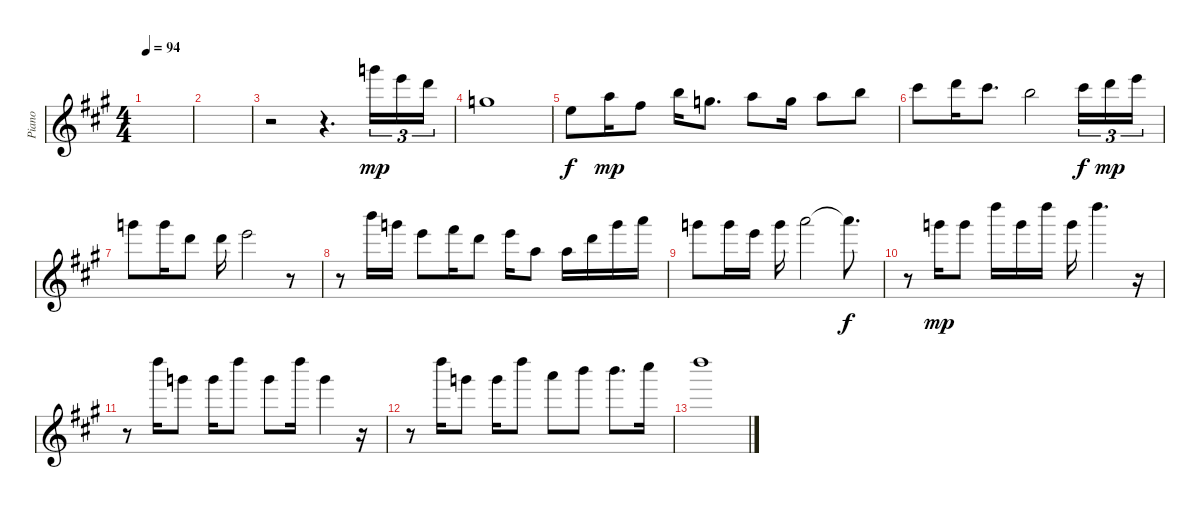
\track ("Piano" "Piano") {instrument brightacousticpiano}
\staff {score}
\tuning (A4 B3 G3 D3 A2 E2) {hide}
\ts (4 4)
\tempo 94
\clef g2
\ks a
|
|
r.2{volume 12 instrument acousticgrandpiano} r.4{d} 22.1.16{tu (3 2) dy mp} 19.1.16{tu (3 2)} 17.1.16{tu (3 2)} |
10.1.1 |
21.3.8{dy f} 22.2.16{dy mp} 23.3.8 24.2.16 24.3.8{d} 22.2.8 24.3.16 22.2.8 24.2.8 |
26.2.8 27.2.16 26.2.8{d} 24.2.2 26.2.16{tu (3 2) dy f} 27.2.16{tu (3 2) dy mp} 29.2.16{tu (3 2)} |
22.1.8 22.1.16 17.1.8 17.1.16 19.1.2 r.8 |
r.8 26.1.16 22.1.16 19.1.8 21.1.16 17.1.8 19.1.16 12.1.8 12.1.16 17.1.16 22.1.16 24.1.16 |
22.1.8 22.1.16 19.1.16 22.1.16 24.1.2 24.1{t}.8{d dy f} |
r.8 22.1.16{dy mp} 22.1.8 29.1.16 22.1.16 29.1.16 22.1.16 29.1.4{d} r.16 |
r.8 29.1.16 22.1.8 22.1.16 29.1.8 22.1.8 29.1.16 22.1.4 r.16 |
r.8 29.1.16 22.1.8 22.1.16 29.1.8 24.1.8 26.1.8 26.1.8{d} 28.1.16 |
29.1.1
